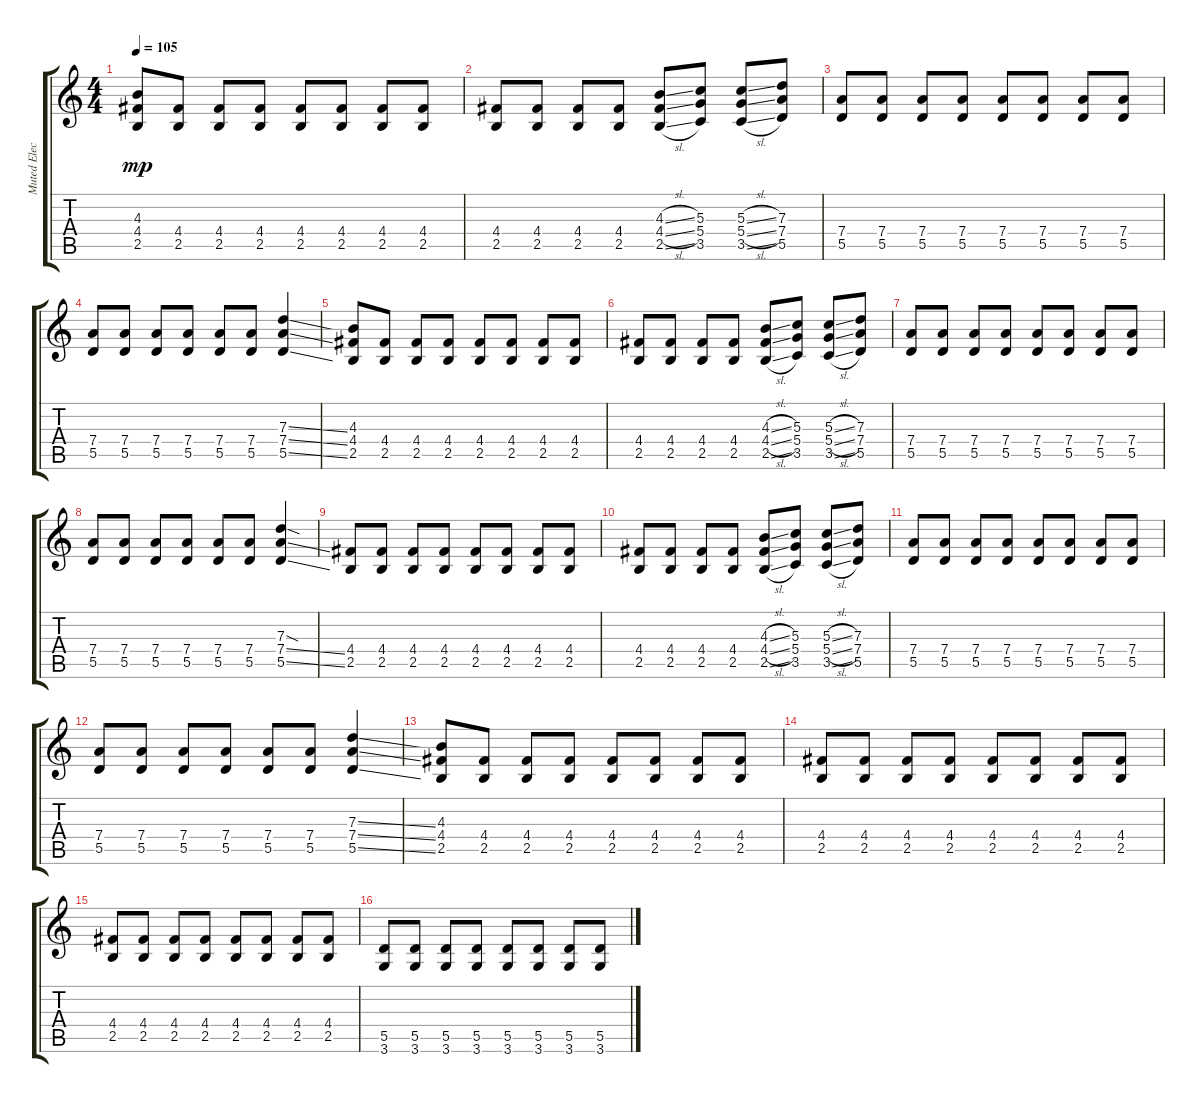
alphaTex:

\track ("Muted Electric Guitar" "Muted Elec") {instrument electricguitarmuted}
\staff {score tabs}
\tuning (E4 B3 G3 D3 A2 E2) {hide}
\ts (4 4)
\tempo 105
\clef g2
\ks c
(4.3 4.4 2.5).8{dy mp} (4.4 2.5).8 (4.4 2.5).8 (4.4 2.5).8 (4.4 2.5).8 (4.4 2.5).8 (4.4 2.5).8 (4.4 2.5).8 |
(4.4 2.5).8 (4.4 2.5).8 (4.4 2.5).8 (4.4 2.5).8 (4.3{sl} 4.4{sl} 2.5{sl}).8 (5.3 5.4 3.5).8 (5.3{sl} 5.4{sl} 3.5{sl}).8 (7.3 7.4 5.5).8 |
(7.4 5.5).8 (7.4 5.5).8 (7.4 5.5).8 (7.4 5.5).8 (7.4 5.5).8 (7.4 5.5).8 (7.4 5.5).8 (7.4 5.5).8 |
(7.4 5.5).8 (7.4 5.5).8 (7.4 5.5).8 (7.4 5.5).8 (7.4 5.5).8 (7.4 5.5).8 (7.3{ss} 7.4{ss} 5.5{ss}).4 |
(4.3 4.4 2.5).8 (4.4 2.5).8 (4.4 2.5).8 (4.4 2.5).8 (4.4 2.5).8 (4.4 2.5).8 (4.4 2.5).8 (4.4 2.5).8 |
(4.4 2.5).8 (4.4 2.5).8 (4.4 2.5).8 (4.4 2.5).8 (4.3{sl} 4.4{sl} 2.5{sl}).8 (5.3 5.4 3.5).8 (5.3{sl} 5.4{sl} 3.5{sl}).8 (7.3 7.4 5.5).8 |
(7.4 5.5).8 (7.4 5.5).8 (7.4 5.5).8 (7.4 5.5).8 (7.4 5.5).8 (7.4 5.5).8 (7.4 5.5).8 (7.4 5.5).8 |
(7.4 5.5).8 (7.4 5.5).8 (7.4 5.5).8 (7.4 5.5).8 (7.4 5.5).8 (7.4 5.5).8 (7.3{sod} 7.4{ss} 5.5{ss}).4 |
(4.4 2.5).8 (4.4 2.5).8 (4.4 2.5).8 (4.4 2.5).8 (4.4 2.5).8 (4.4 2.5).8 (4.4 2.5).8 (4.4 2.5).8 |
(4.4 2.5).8 (4.4 2.5).8 (4.4 2.5).8 (4.4 2.5).8 (4.3{sl} 4.4{sl} 2.5{sl}).8 (5.3 5.4 3.5).8 (5.3{sl} 5.4{sl} 3.5{sl}).8 (7.3 7.4 5.5).8 |
(7.4 5.5).8 (7.4 5.5).8 (7.4 5.5).8 (7.4 5.5).8 (7.4 5.5).8 (7.4 5.5).8 (7.4 5.5).8 (7.4 5.5).8 |
(7.4 5.5).8 (7.4 5.5).8 (7.4 5.5).8 (7.4 5.5).8 (7.4 5.5).8 (7.4 5.5).8 (7.3{ss} 7.4{ss} 5.5{ss}).4 |
(4.3 4.4 2.5).8 (4.4 2.5).8 (4.4 2.5).8 (4.4 2.5).8 (4.4 2.5).8 (4.4 2.5).8 (4.4 2.5).8 (4.4 2.5).8 |
(4.4 2.5).8 (4.4 2.5).8 (4.4 2.5).8 (4.4 2.5).8 (4.4 2.5).8 (4.4 2.5).8 (4.4 2.5).8 (4.4 2.5).8 |
(4.4 2.5).8 (4.4 2.5).8 (4.4 2.5).8 (4.4 2.5).8 (4.4 2.5).8 (4.4 2.5).8 (4.4 2.5).8 (4.4 2.5).8 |
(5.5 3.6).8 (5.5 3.6).8 (5.5 3.6).8 (5.5 3.6).8 (5.5 3.6).8 (5.5 3.6).8 (5.5 3.6).8 (5.5 3.6).8
